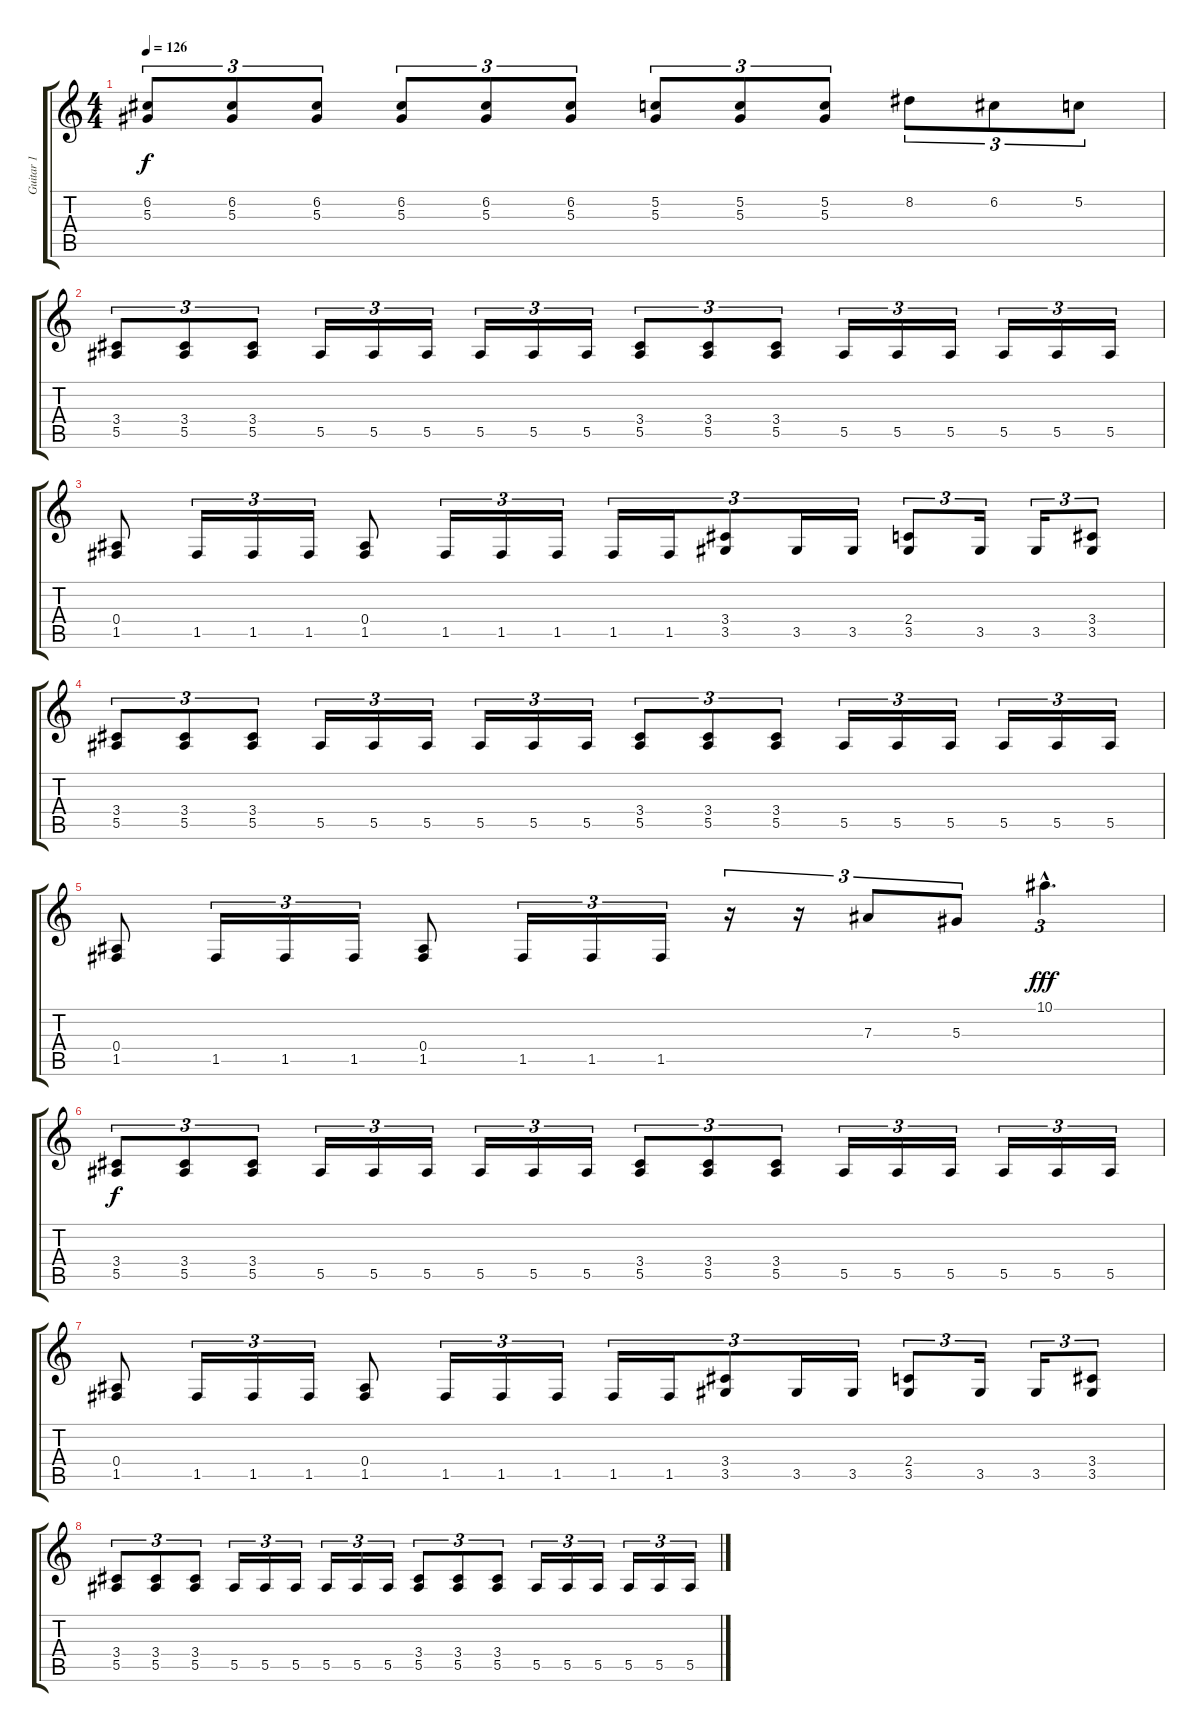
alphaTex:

\track ("Guitar 1" "Guitar 1") {instrument overdrivenguitar}
\staff {score tabs}
\tuning (C4 G3 Eb3 Bb2 F2 C2) {hide}
\ts (4 4)
\tempo 126
\clef g2
\ks c
(6.2 5.3).8{tu (3 2) dy f} (6.2 5.3).8{tu (3 2)} (6.2 5.3).8{tu (3 2)} (6.2 5.3).8{tu (3 2)} (6.2 5.3).8{tu (3 2)} (6.2 5.3).8{tu (3 2)} (5.2 5.3).8{tu (3 2)} (5.2 5.3).8{tu (3 2)} (5.2 5.3).8{tu (3 2)} 8.2.8{tu (3 2)} 6.2.8{tu (3 2)} 5.2.8{tu (3 2)} |
(3.4 5.5).8{tu (3 2)} (3.4 5.5).8{tu (3 2)} (3.4 5.5).8{tu (3 2)} 5.5.16{tu (3 2)} 5.5.16{tu (3 2)} 5.5.16{tu (3 2)} 5.5.16{tu (3 2)} 5.5.16{tu (3 2)} 5.5.16{tu (3 2)} (3.4 5.5).8{tu (3 2)} (3.4 5.5).8{tu (3 2)} (3.4 5.5).8{tu (3 2)} 5.5.16{tu (3 2)} 5.5.16{tu (3 2)} 5.5.16{tu (3 2)} 5.5.16{tu (3 2)} 5.5.16{tu (3 2)} 5.5.16{tu (3 2)} |
(0.4 1.5).8 1.5.16{tu (3 2)} 1.5.16{tu (3 2)} 1.5.16{tu (3 2)} (0.4 1.5).8 1.5.16{tu (3 2)} 1.5.16{tu (3 2)} 1.5.16{tu (3 2)} 1.5.16{tu (3 2)} 1.5.16{tu (3 2)} (3.4 3.5).8{tu (3 2)} 3.5.16{tu (3 2)} 3.5.16{tu (3 2)} (2.4 3.5).8{tu (3 2)} 3.5.16{tu (3 2)} 3.5.16{tu (3 2)} (3.4 3.5).8{tu (3 2)} |
(3.4 5.5).8{tu (3 2)} (3.4 5.5).8{tu (3 2)} (3.4 5.5).8{tu (3 2)} 5.5.16{tu (3 2)} 5.5.16{tu (3 2)} 5.5.16{tu (3 2)} 5.5.16{tu (3 2)} 5.5.16{tu (3 2)} 5.5.16{tu (3 2)} (3.4 5.5).8{tu (3 2)} (3.4 5.5).8{tu (3 2)} (3.4 5.5).8{tu (3 2)} 5.5.16{tu (3 2)} 5.5.16{tu (3 2)} 5.5.16{tu (3 2)} 5.5.16{tu (3 2)} 5.5.16{tu (3 2)} 5.5.16{tu (3 2)} |
(0.4 1.5).8 1.5.16{tu (3 2)} 1.5.16{tu (3 2)} 1.5.16{tu (3 2)} (0.4 1.5).8 1.5.16{tu (3 2)} 1.5.16{tu (3 2)} 1.5.16{tu (3 2)} r.16{tu (3 2)} r.16{tu (3 2)} 7.3.8{tu (3 2)} 5.3.8{tu (3 2)} 10.1{hac}.4{d tu (3 2) dy fff} |
(3.4 5.5).8{tu (3 2) dy f} (3.4 5.5).8{tu (3 2)} (3.4 5.5).8{tu (3 2)} 5.5.16{tu (3 2)} 5.5.16{tu (3 2)} 5.5.16{tu (3 2)} 5.5.16{tu (3 2)} 5.5.16{tu (3 2)} 5.5.16{tu (3 2)} (3.4 5.5).8{tu (3 2)} (3.4 5.5).8{tu (3 2)} (3.4 5.5).8{tu (3 2)} 5.5.16{tu (3 2)} 5.5.16{tu (3 2)} 5.5.16{tu (3 2)} 5.5.16{tu (3 2)} 5.5.16{tu (3 2)} 5.5.16{tu (3 2)} |
(0.4 1.5).8 1.5.16{tu (3 2)} 1.5.16{tu (3 2)} 1.5.16{tu (3 2)} (0.4 1.5).8 1.5.16{tu (3 2)} 1.5.16{tu (3 2)} 1.5.16{tu (3 2)} 1.5.16{tu (3 2)} 1.5.16{tu (3 2)} (3.4 3.5).8{tu (3 2)} 3.5.16{tu (3 2)} 3.5.16{tu (3 2)} (2.4 3.5).8{tu (3 2)} 3.5.16{tu (3 2)} 3.5.16{tu (3 2)} (3.4 3.5).8{tu (3 2)} |
(3.4 5.5).8{tu (3 2)} (3.4 5.5).8{tu (3 2)} (3.4 5.5).8{tu (3 2)} 5.5.16{tu (3 2)} 5.5.16{tu (3 2)} 5.5.16{tu (3 2)} 5.5.16{tu (3 2)} 5.5.16{tu (3 2)} 5.5.16{tu (3 2)} (3.4 5.5).8{tu (3 2)} (3.4 5.5).8{tu (3 2)} (3.4 5.5).8{tu (3 2)} 5.5.16{tu (3 2)} 5.5.16{tu (3 2)} 5.5.16{tu (3 2)} 5.5.16{tu (3 2)} 5.5.16{tu (3 2)} 5.5.16{tu (3 2)}
